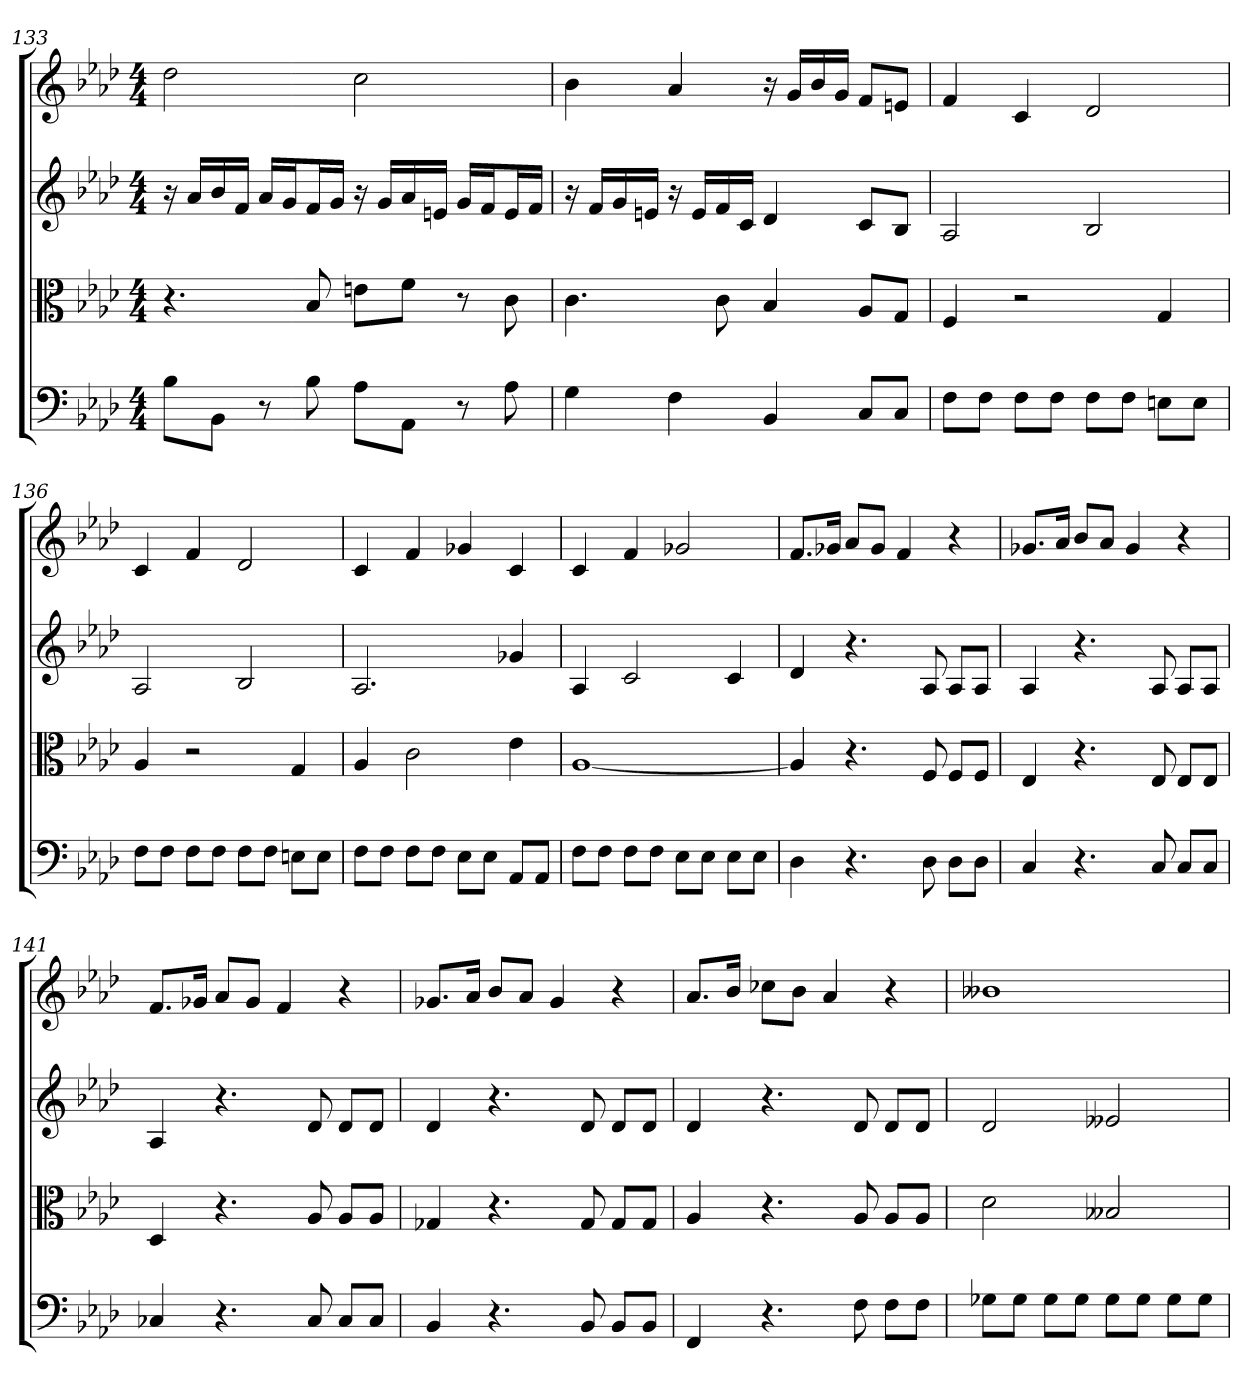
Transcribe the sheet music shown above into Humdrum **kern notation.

**kern	**kern	**kern	**kern
*part4	*part3	*part2	*part1
*staff4	*staff3	*staff2	*staff1
*clefF4	*clefC3	*clefG2	*clefG2
*k[b-e-a-d-]	*k[b-e-a-d-]	*k[b-e-a-d-]	*k[b-e-a-d-]
*f:	*f:	*f:	*f:
*M4/4	*M4/4	*M4/4	*M4/4
=133	=133	=133	=133
8B-\L	4.r	16r	2dd-
.	.	16a-/LL	.
8BB-\J	.	16b-/	.
.	.	16f/JJ	.
8r	.	16a-/LL	.
.	.	16g/J	.
8B-	8B-	16f/L	.
.	.	16g/JJ	.
8A-\L	8en\L	16r	2cc
.	.	16g/LL	.
8AA-\J	8f\J	16a-/	.
.	.	16en/JJ	.
8r	8r	16g/LL	.
.	.	16f/J	.
8A-	8c	16e/L	.
.	.	16f/JJ	.
=134	=134	=134	=134
4G	4.c	16r	4b-
.	.	16f/LL	.
.	.	16g/	.
.	.	16en/JJ	.
4F	.	16r	4a-
.	.	16e/LL	.
.	8c	16f/	.
.	.	16c/JJ	.
4BB-	4B-	4d-	16r
.	.	.	16g/LL
.	.	.	16b-/
.	.	.	16g/JJ
8C/L	8A-/L	8c/L	8f/L
8C/J	8G/J	8B-/J	8en/J
=135	=135	=135	=135
8F\L	4F	2A-	4f
8F\J	.	.	.
8F\L	2r	.	4c
8F\J	.	.	.
8F\L	.	2B-	2d-
8F\J	.	.	.
8En\L	4G	.	.
8E\J	.	.	.
=136	=136	=136	=136
8F\L	4A-	2A-	4c
8F\J	.	.	.
8F\L	2r	.	4f
8F\J	.	.	.
8F\L	.	2B-	2d-
8F\J	.	.	.
8En\L	4G	.	.
8E\J	.	.	.
=137	=137	=137	=137
8F\L	4A-	2.A-	4c
8F\J	.	.	.
8F\L	2c	.	4f
8F\J	.	.	.
8E-\L	.	.	4g-X
8E-\J	.	.	.
8AA-/L	4e-	4g-X	4c
8AA-/J	.	.	.
=138	=138	=138	=138
8F\L	[1A-	4A-	4c
8F\J	.	.	.
8F\L	.	2c	4f
8F\J	.	.	.
8E-\L	.	.	2g-X
8E-\J	.	.	.
8E-\L	.	4c	.
8E-\J	.	.	.
=139	=139	=139	=139
4D-	4A-]	4d-	8.f/L
.	.	.	16g-X/Jk
4.r	4.r	4.r	8a-/L
.	.	.	8g-/J
.	.	.	4f
8D-	8F	8A-	.
8D-\L	8F/L	8A-/L	4r
8D-\J	8F/J	8A-/J	.
=140	=140	=140	=140
4C	4E-	4A-	8.g-X/L
.	.	.	16a-/Jk
4.r	4.r	4.r	8b-/L
.	.	.	8a-/J
.	.	.	4g-
8C	8E-	8A-	.
8C/L	8E-/L	8A-/L	4r
8C/J	8E-/J	8A-/J	.
=141	=141	=141	=141
4C-X	4D-	4A-	8.f/L
.	.	.	16g-X/Jk
4.r	4.r	4.r	8a-/L
.	.	.	8g-/J
.	.	.	4f
8C-	8A-	8d-	.
8C-/L	8A-/L	8d-/L	4r
8C-/J	8A-/J	8d-/J	.
=142	=142	=142	=142
4BB-	4G-X	4d-	8.g-X/L
.	.	.	16a-/Jk
4.r	4.r	4.r	8b-/L
.	.	.	8a-/J
.	.	.	4g-
8BB-	8G-	8d-	.
8BB-/L	8G-/L	8d-/L	4r
8BB-/J	8G-/J	8d-/J	.
=143	=143	=143	=143
4FF	4A-	4d-	8.a-/L
.	.	.	16b-/Jk
4.r	4.r	4.r	8cc-X\L
.	.	.	8b-\J
.	.	.	4a-
8F	8A-	8d-	.
8F\L	8A-/L	8d-/L	4r
8F\J	8A-/J	8d-/J	.
=144	=144	=144	=144
8G-X\L	2d-	2d-	1b--X
8G-\J	.	.	.
8G-\L	.	.	.
8G-\J	.	.	.
8G-\L	2B--X	2e--X	.
8G-\J	.	.	.
8G-\L	.	.	.
8G-\J	.	.	.
=	=	=	=
*-	*-	*-	*-
